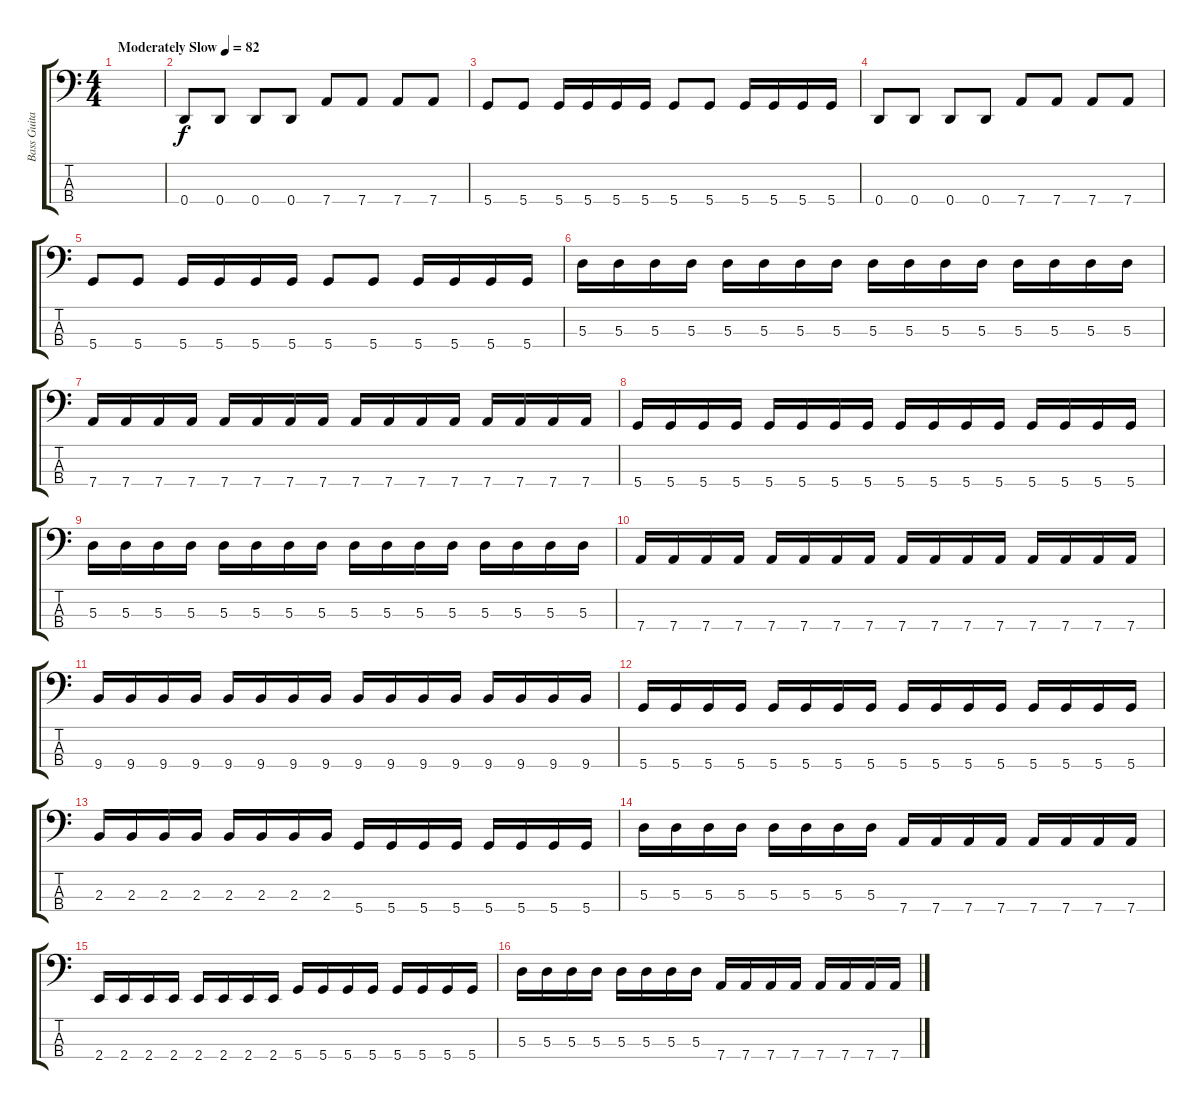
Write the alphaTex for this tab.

\track ("Bass Guitar" "Bass Guita") {instrument electricbassfinger}
\staff {score tabs}
\tuning (G2 D2 A1 D1) {hide}
\ts (4 4)
\tempo (82 "Moderately Slow")
\clef f4
\ks c
|
0.4.8 0.4.8 0.4.8 0.4.8 7.4.8 7.4.8 7.4.8 7.4.8 |
5.4.8 5.4.8 5.4.16 5.4.16 5.4.16 5.4.16 5.4.8 5.4.8 5.4.16 5.4.16 5.4.16 5.4.16 |
0.4.8 0.4.8 0.4.8 0.4.8 7.4.8 7.4.8 7.4.8 7.4.8 |
5.4.8 5.4.8 5.4.16 5.4.16 5.4.16 5.4.16 5.4.8 5.4.8 5.4.16 5.4.16 5.4.16 5.4.16 |
5.3.16 5.3.16 5.3.16 5.3.16 5.3.16 5.3.16 5.3.16 5.3.16 5.3.16 5.3.16 5.3.16 5.3.16 5.3.16 5.3.16 5.3.16 5.3.16 |
7.4.16 7.4.16 7.4.16 7.4.16 7.4.16 7.4.16 7.4.16 7.4.16 7.4.16 7.4.16 7.4.16 7.4.16 7.4.16 7.4.16 7.4.16 7.4.16 |
5.4.16 5.4.16 5.4.16 5.4.16 5.4.16 5.4.16 5.4.16 5.4.16 5.4.16 5.4.16 5.4.16 5.4.16 5.4.16 5.4.16 5.4.16 5.4.16 |
5.3.16 5.3.16 5.3.16 5.3.16 5.3.16 5.3.16 5.3.16 5.3.16 5.3.16 5.3.16 5.3.16 5.3.16 5.3.16 5.3.16 5.3.16 5.3.16 |
7.4.16 7.4.16 7.4.16 7.4.16 7.4.16 7.4.16 7.4.16 7.4.16 7.4.16 7.4.16 7.4.16 7.4.16 7.4.16 7.4.16 7.4.16 7.4.16 |
9.4.16 9.4.16 9.4.16 9.4.16 9.4.16 9.4.16 9.4.16 9.4.16 9.4.16 9.4.16 9.4.16 9.4.16 9.4.16 9.4.16 9.4.16 9.4.16 |
5.4.16 5.4.16 5.4.16 5.4.16 5.4.16 5.4.16 5.4.16 5.4.16 5.4.16 5.4.16 5.4.16 5.4.16 5.4.16 5.4.16 5.4.16 5.4.16 |
2.3.16 2.3.16 2.3.16 2.3.16 2.3.16 2.3.16 2.3.16 2.3.16 5.4.16 5.4.16 5.4.16 5.4.16 5.4.16 5.4.16 5.4.16 5.4.16 |
5.3.16 5.3.16 5.3.16 5.3.16 5.3.16 5.3.16 5.3.16 5.3.16 7.4.16 7.4.16 7.4.16 7.4.16 7.4.16 7.4.16 7.4.16 7.4.16 |
2.4.16 2.4.16 2.4.16 2.4.16 2.4.16 2.4.16 2.4.16 2.4.16 5.4.16 5.4.16 5.4.16 5.4.16 5.4.16 5.4.16 5.4.16 5.4.16 |
5.3.16 5.3.16 5.3.16 5.3.16 5.3.16 5.3.16 5.3.16 5.3.16 7.4.16 7.4.16 7.4.16 7.4.16 7.4.16 7.4.16 7.4.16 7.4.16
